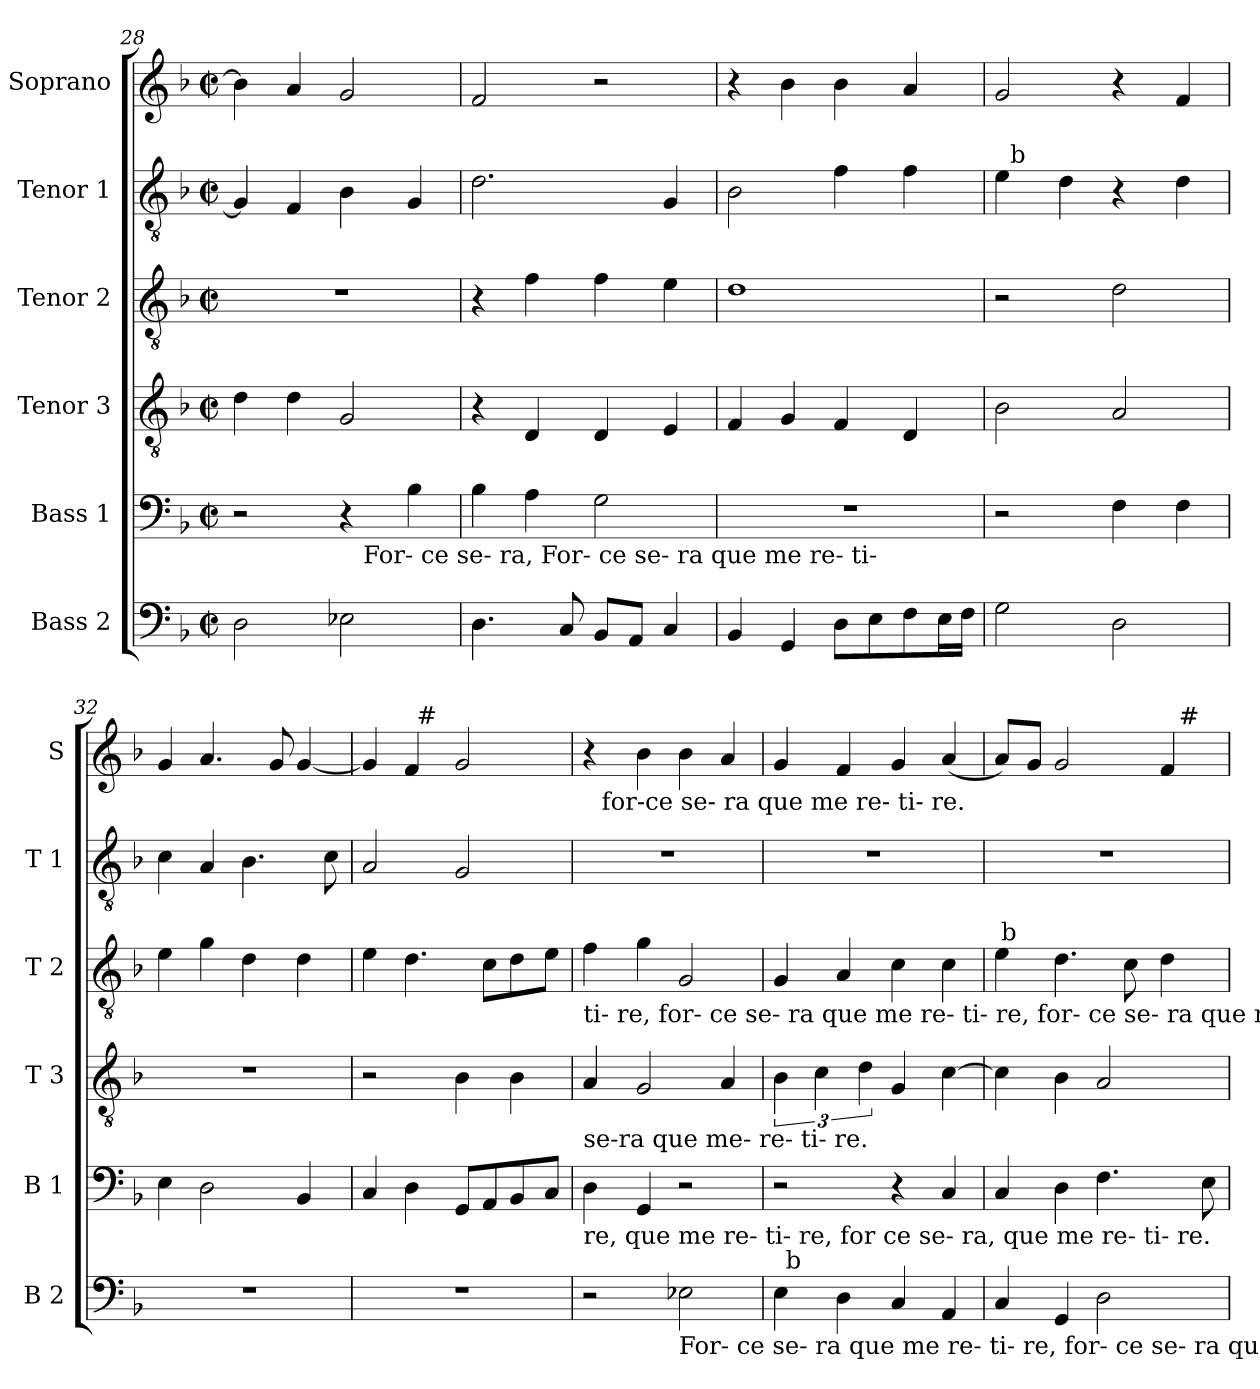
**kern	**kern	**kern	**kern	**kern	**kern
*part6	*part5	*part4	*part3	*part2	*part1
*staff6	*staff5	*staff4	*staff3	*staff2	*staff1
*I"Bass 2	*I"Bass 1	*I"Tenor 3	*I"Tenor 2	*I"Tenor 1	*I"Soprano
*I'B 2	*I'B 1	*I'T 3	*I'T 2	*I'T 1	*I'S
*clefF4	*clefF4	*clefGv2	*clefGv2	*clefGv2	*clefG2
*k[b-]	*k[b-]	*k[b-]	*k[b-]	*k[b-]	*k[b-]
*F:	*F:	*F:	*F:	*F:	*F:
*M2/2	*M2/2	*M2/2	*M2/2	*M2/2	*M2/2
*met(c|)	*met(c|)	*met(c|)	*met(c|)	*met(c|)	*met(c|)
=28	=28	=28	=28	=28	=28
*	*^	*	*	*	*
2D\	2r	2ryy	4d\	1r	4G/]	4b-\]
.	.	.	4d\	.	4F/	4a/
2E-X\	4r	16ryy	2G/	.	4B-\	2g/
!	!	!LO:TX:b:t=For-  ce   se- ra,                                                    For- ce   se-   ra         que   me  re-    ti-	!	!	!	!
.	.	4..ryy	.	.	.	.
.	4B-\	.	.	.	4G/	.
*	*v	*v	*	*	*	*
=29	=29	=29	=29	=29	=29
4.D\	4B-\	4r	4r	2.d\	2f/
.	4A\	4D/	4f\	.	.
8C/	.	.	.	.	.
8BB-/L	2G\	4D/	4f\	.	2r
8AA/J	.	.	.	.	.
4C/	.	4E/	4e\	4G/	.
=30	=30	=30	=30	=30	=30
4BB-/	1r	4F/	1d	2B-\	4r
4GG/	.	4G/	.	.	4b-\
8D\L	.	4F/	.	4f\	4b-\
8E\	.	.	.	.	.
8F\	.	4D/	.	4f\	4a/
16E\L	.	.	.	.	.
16F\JJ	.	.	.	.	.
=31	=31	=31	=31	=31	=31
*	*	*	*	*^	*
2G\	2r	2B-\	2r	4e\	32ryy	2g/
!	!	!	!	!	!LO:TX:a:t=b	!
.	.	.	.	.	2ryy	.
.	.	.	.	4d\	.	.
2D\	4F\	2A/	2d\	4r	.	4r
.	.	.	.	.	4...ryy	.
.	4F\	.	.	4d\	.	4f/
*	*	*	*	*v	*v	*
=32	=32	=32	=32	=32	=32
1r	4E\	1r	4e\	4c\	4g/
.	2D\	.	4g\	4A/	4.a/
.	.	.	4d\	4.B-\	.
.	.	.	.	.	8g/
.	4BB-/	.	4d\	.	[4g/
.	.	.	.	8c\	.
=33	=33	=33	=33	=33	=33
*	*	*	*	*	*^
1r	4C/	2r	4e\	2A/	4g/]	4ryy
.	4D\	.	4.d\	.	4f/	32ryy
!	!	!	!	!	!	!LO:TX:a:t=#
.	.	.	.	.	.	2ryy
.	8GG/L	4B-\	.	2G/	2g/	.
.	8AA/	.	8c\L	.	.	.
.	8BB-/	4B-\	8d\	.	.	.
.	.	.	.	.	.	8..ryy
.	8C/J	.	8e\J	.	.	.
!!LO:LB:g=z	!!
=34	=34	=34	=34	=34	=34	=34
!	!	!	!LO:TX:b:t=ti-  re, for-         ce  se- ra   que    me re-               ti-          re,                      for-      ce se- ra  que   me re-     ti-     re.	!	!	!
!	!	!LO:TX:b:t=se-ra       que   me-      re-  ti-                               re.	!	!	!	!
!	!LO:TX:b:t=re,                                  que   me re-  ti-                        re, for     ce se- ra,                         que me re- ti-          re.	!	!	!	!	!
2r	4D\	4A/	4f\	1r	4r	16ryy
!	!	!	!	!	!	!LO:TX:b:t=for-ce  se-   ra   que  me  re-         ti-                re.
.	.	.	.	.	.	2...ryy
.	4GG/	2G/	4g\	.	4b-\	.
!LO:TX:b:t=For-     ce   se- ra    que   me  re- ti-         re,                                         for-  ce  se- ra que  me re-  ti-         re.	!	!	!	!	!	!
2E-X\	2r	.	2G/	.	4b-\	.
.	.	4A/	.	.	4a/	.
*	*	*	*	*	*v	*v
=35	=35	=35	=35	=35	=35
*^	*	*	*	*	*
4E\	32ryy	2r	6B-\	4G/	1r	4g/
!	!LO:TX:a:t=b	!	!	!	!	!
.	2ryy	.	.	.	.	.
.	.	.	6c\	.	.	.
4D\	.	.	.	4A/	.	4f/
.	.	.	6d\	.	.	.
4C/	.	4r	4G/	4c\	.	4g/
.	4...ryy	.	.	.	.	.
4AA/	.	4C/	[4c\	4c\	.	(4a/
*v	*v	*	*	*	*	*
=36	=36	=36	=36	=36	=36
*	*	*	*^	*	*^
4C/	4C/	4c\]	4e\	96ryy	1r	8a/L)	2ryy
!	!	!	!	!LO:TX:a:t=b	!	!	!
.	.	.	.	3%2ryy	.	.	.
.	.	.	.	.	.	8g/J	.
4GG/	4D\	4B-\	4.d\	.	.	2g/	.
2D\	4.F\	2A/	.	.	.	.	4ryy
.	.	.	8c\	.	.	.	.
.	.	.	.	6ryy	.	.	.
.	.	.	4d\	.	.	4f/	16ryy
!	!	!	!	!	!	!	!LO:TX:a:t=#
.	.	.	.	.	.	.	8.ryy
.	.	.	.	12...ryy	.	.	.
.	8E\	.	.	.	.	.	.
*	*	*	*v	*v	*	*v	*v
=	=	=	=	=	=
*-	*-	*-	*-	*-	*-
